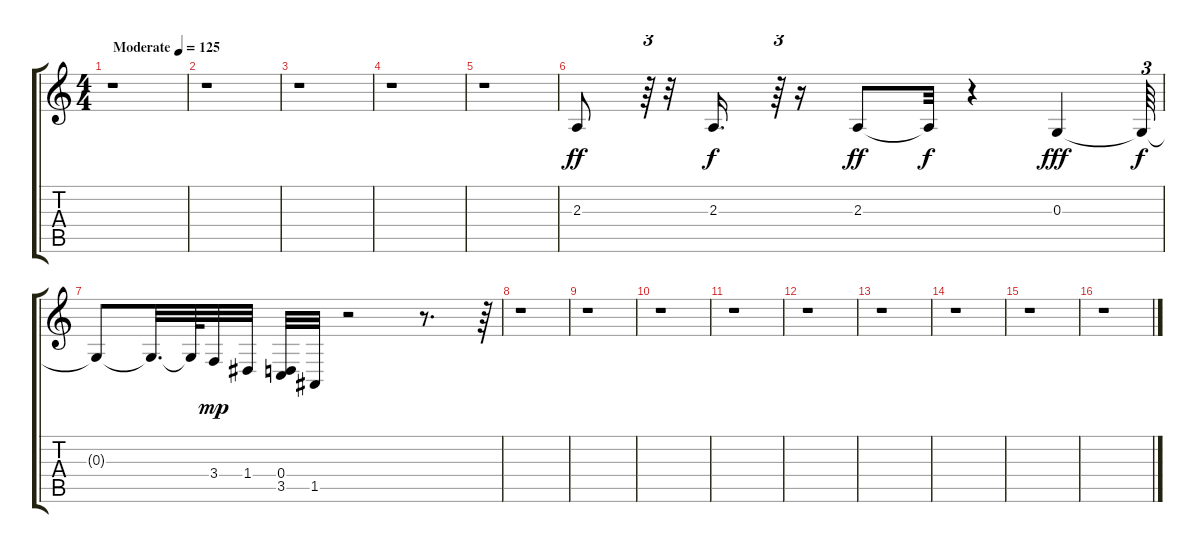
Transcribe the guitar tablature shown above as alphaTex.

\track "" {instrument tenorsax}
\staff {score tabs}
\tuning (E4 B3 G3 D3 A2 E2) {hide}
\ts (4 4)
\tempo (125 "Moderate")
\clef g2
\ks c
r.1{dy ff instrument tenorsax} |
r.1 |
r.1 |
r.1 |
r.1 |
2.3.8 r.64{tu (3 2)} r.32 2.3.16{d dy f} r.64{tu (3 2)} r.16 2.3.8{dy ff} 2.3{t}.32{dy f} r.4 0.3.4{dy fff} 0.3{t}.64{tu (3 2) dy f} |
0.3{t}.8 0.3{t}.32{d} 0.3{t}.64 3.4.32{dy mp} 1.4.32 (0.4 3.5).32 1.5.32 r.2 r.8{d} r.64{tu (3 2)} |
r.1 |
r.1 |
r.1 |
r.1 |
r.1 |
r.1 |
r.1 |
r.1 |
r.1
